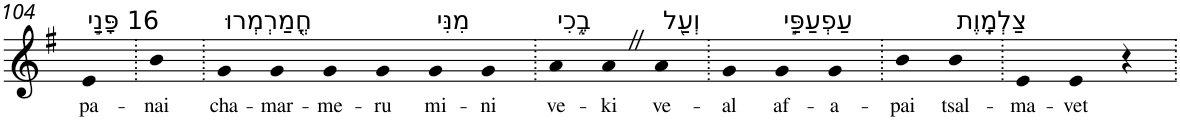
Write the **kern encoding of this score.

**kern	**text
*part1	*part1
*staff1	*staff1
*I"Piano	*
*I'Pno	*
!!LO:PB:g=z
*clefG2	*
*k[f#]	*
*G:	*
=104	=104
!LO:TX:a:t=16 פָּנַ֣י	!
!	!LO:LY:b
4e	pa-
=105.	=105.
!	!LO:LY:b
4b	-nai
=106.	=106.
!LO:TX:a:t=חֳ֭מַרְמְרוּ	!
!	!LO:LY:b
4g	cha-
!	!LO:LY:b
4g	-mar-
!	!LO:LY:b
4g	-me-
!	!LO:LY:b
4g	-ru
!LO:TX:a:t=מִנִּי	!
!	!LO:LY:b
4g	mi-
!	!LO:LY:b
4g	-ni
=107.	=107.
!LO:TX:a:t=בֶ֑כִי	!
!	!LO:LY:b
4a	ve-
!	!LO:LY:b
4aZ	-ki
!LO:TX:a:t=וְעַ֖ל	!
!	!LO:LY:b
4a	ve-
=108.	=108.
!	!LO:LY:b
4g	-al
!LO:TX:a:t=עַפְעַפַּ֣י	!
!	!LO:LY:b
4g	af-
!	!LO:LY:b
4g	-a-
=109.	=109.
!	!LO:LY:b
4b	-pai
!LO:TX:a:t=צַלְמָֽוֶת	!
!	!LO:LY:b
4b	tsal-
=110.	=110.
!	!LO:LY:b
4e	-ma-
!	!LO:LY:b
4e	-vet
4r	.
=.	=.
*-	*-
